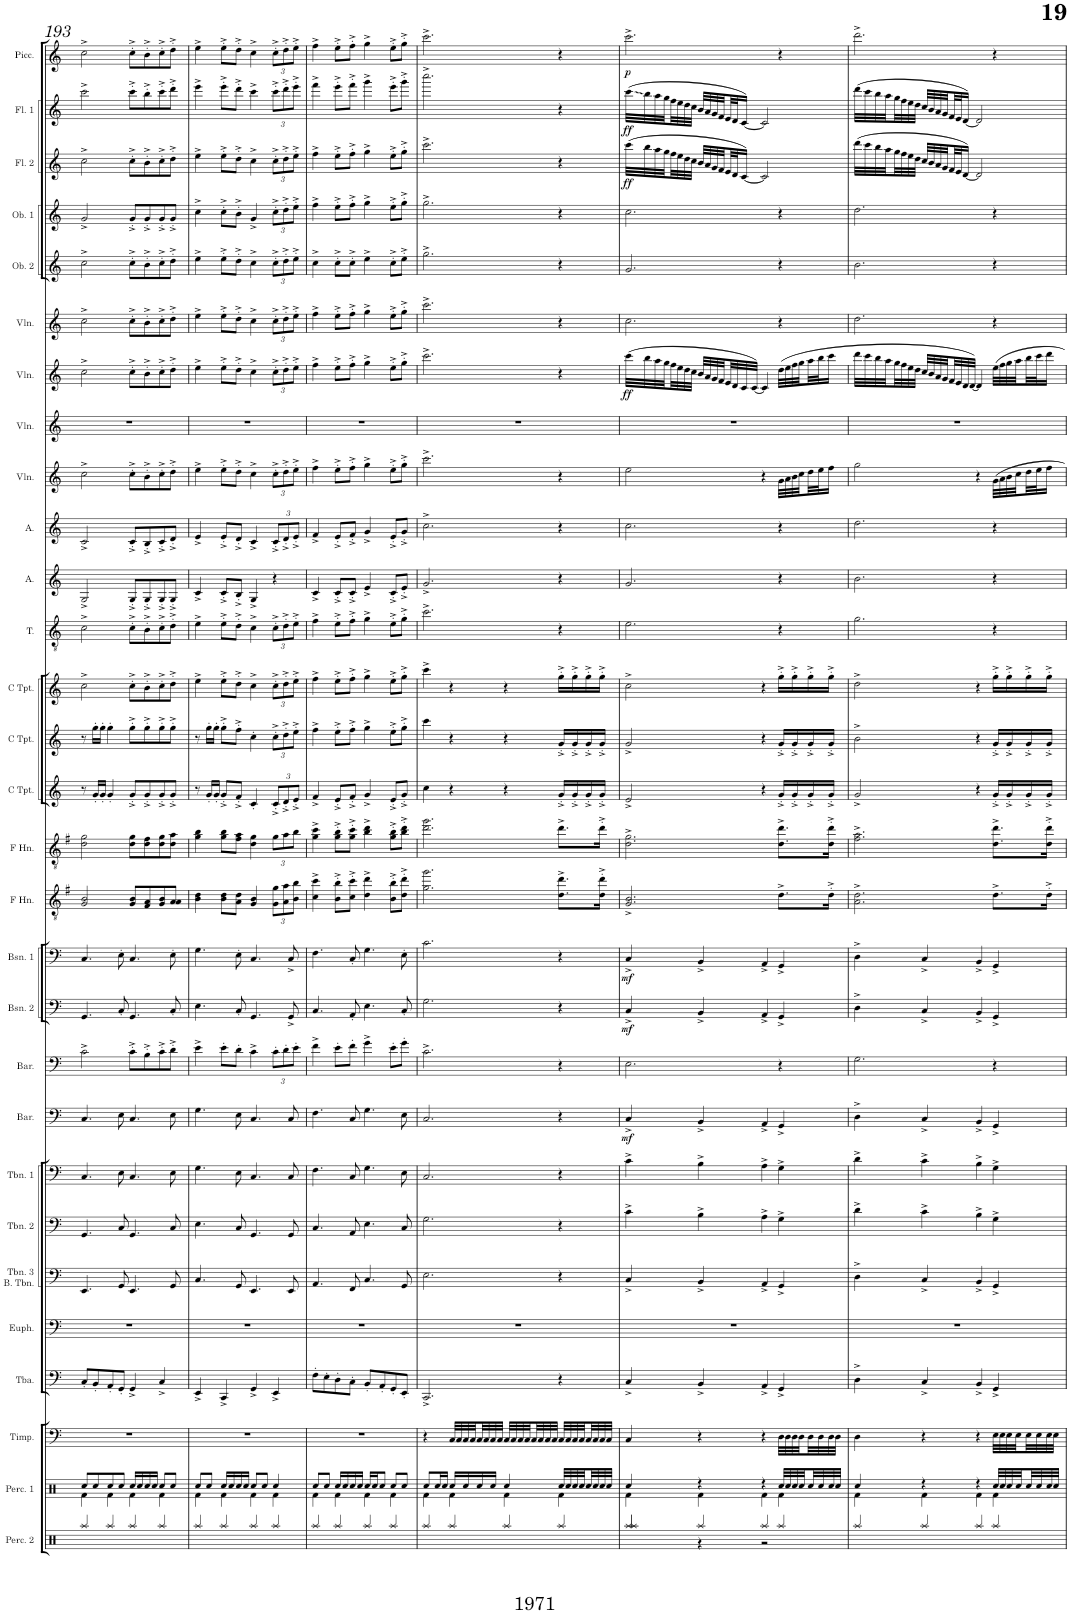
**kern	**kern	**kern	**kern	**kern	**kern	**kern	**kern	**kern	**dynam	**kern	**kern	**dynam	**kern	**dynam	**kern	**kern	**kern	**kern	**kern	**kern	**kern	**kern	**kern	**kern	**kern	**dynam	**kern	**kern	**kern	**kern	**dynam	**kern	**dynam	**kern	**dynam
*part29	*part28	*part27	*part26	*part25	*part24	*part23	*part22	*part21	*part21	*part20	*part19	*part19	*part18	*part18	*part17	*part16	*part15	*part14	*part13	*part12	*part11	*part10	*part9	*part8	*part7	*part7	*part6	*part5	*part4	*part3	*part3	*part2	*part2	*part1	*part1
*staff29	*staff28	*staff27	*staff26	*staff25	*staff24	*staff23	*staff22	*staff21	*staff21	*staff20	*staff19	*staff19	*staff18	*staff18	*staff17	*staff16	*staff15	*staff14	*staff13	*staff12	*staff11	*staff10	*staff9	*staff8	*staff7	*staff7	*staff6	*staff5	*staff4	*staff3	*staff3	*staff2	*staff2	*staff1	*staff1
*I"Percussion 2	*I"Percussion 1	*I"Timpani	*I"Tuba	*I"Euphonium	*I"Trombone 3 &amp; Bass Trombone	*I"Trombone 2	*I"Trombone 1	*I"Baritone	*	*I"Baritone	*I"Bassoon 2	*	*I"Bassoon 1	*	*I"Tenor	*I"Tenor	*I"C Trumpet	*I"C Trumpet	*I"C Trumpet	*I"Tenor	*I"Alto	*I"Alto	*I"Violin	*I"Violin	*I"Violin	*	*I"Violin	*I"Oboe 2	*I"Oboe 1	*I"Flute 2	*	*I"Flute 1	*	*I"Piccolo	*
*I'Perc. 2	*I'Perc. 1	*I'Timp.	*I'Tba.	*I'Euph.	*I'Tbn. 3 B. Tbn.	*I'Tbn. 2	*I'Tbn. 1	*I'Bar.	*	*I'Bar.	*I'Bsn. 2	*	*I'Bsn. 1	*	*I'T.	*I'T.	*I'C Tpt.	*I'C Tpt.	*I'C Tpt.	*I'T.	*I'A.	*I'A.	*I'Vln.	*I'Vln.	*I'Vln.	*	*I'Vln.	*I'Ob. 2	*I'Ob. 1	*I'Fl. 2	*	*I'Fl. 1	*	*I'Picc.	*
!!LO:PB:g=z
*clefX	*clefX	*clefF4	*clefF4	*clefF4	*clefF4	*clefF4	*clefF4	*clefF4	*	*clefF4	*clefF4	*	*clefF4	*	*clefGv2	*clefGv2	*clefG2	*clefG2	*clefG2	*clefGv2	*clefG2	*clefG2	*clefG2	*clefG2	*clefG2	*	*clefG2	*clefG2	*clefG2	*clefG2	*	*clefG2	*	*clefG2	*
*	*	*	*	*	*	*	*	*	*	*	*	*	*	*	*Trd4c7	*Trd4c7	*	*	*	*	*	*	*	*	*	*	*	*	*	*	*	*	*	*Trd-7c-12	*
*k[]	*k[]	*k[]	*k[]	*k[]	*k[]	*k[]	*k[]	*k[]	*	*k[]	*k[]	*	*k[]	*	*k[f#]	*k[f#]	*k[]	*k[]	*k[]	*k[]	*k[]	*k[]	*k[]	*k[]	*k[]	*	*k[]	*k[]	*k[]	*k[]	*	*k[]	*	*k[]	*
*M4/4	*M4/4	*M4/4	*M4/4	*M4/4	*M4/4	*M4/4	*M4/4	*M4/4	*	*M4/4	*M4/4	*	*M4/4	*	*M4/4	*M4/4	*M4/4	*M4/4	*M4/4	*M4/4	*M4/4	*M4/4	*M4/4	*M4/4	*M4/4	*	*M4/4	*M4/4	*M4/4	*M4/4	*	*M4/4	*	*M4/4	*
=193	=193	=193	=193	=193	=193	=193	=193	=193	=193	=193	=193	=193	=193	=193	=193	=193	=193	=193	=193	=193	=193	=193	=193	=193	=193	=193	=193	=193	=193	=193	=193	=193	=193	=193	=193
*	*^	*	*	*	*	*	*	*	*	*	*	*	*	*	*	*	*	*	*	*	*	*	*	*	*	*	*	*	*	*	*	*	*	*	*
4Raa/	8Rcc/L	4Rf\	1r	8C'/L	1r	4.EE/	4.GG/	4.C/	4.C/	.	2c^\	4.GG/	.	4.C/	.	2G/ 2B/	2d\ 2g\	8r	8r	2cc^\	2c^\	2G^/	2c^/	2cc^\	1r	2cc^\	.	2cc^\	2cc^\	2g^/	2cc^\	.	2ccc^\	.	2cc^\	.
.	8Rcc/	.	.	8BB'/	.	.	.	.	.	.	.	.	.	.	.	.	.	16g'/LL	16gg'\LL	.	.	.	.	.	.	.	.	.	.	.	.	.	.	.	.	.
.	.	.	.	.	.	.	.	.	.	.	.	.	.	.	.	.	.	16g'/JJ	16gg'\JJ	.	.	.	.	.	.	.	.	.	.	.	.	.	.	.	.	.
4Raa/	8Rcc/	4Rf\	.	8AA'/	.	.	.	.	.	.	.	.	.	.	.	.	.	4g'/	4gg'\	.	.	.	.	.	.	.	.	.	.	.	.	.	.	.	.	.
.	8Rcc/J	.	.	8GG'/J	.	8GG/	8C/	8E\	8E\	.	.	8C'/	.	8E'\	.	.	.	.	.	.	.	.	.	.	.	.	.	.	.	.	.	.	.	.	.	.
4Raa/	16Rcc/LL	4Rf\	.	4GG^/	.	4.EE/	4.GG/	4.C/	4.C/	.	8c'^\L	4.GG/	.	4.C/	.	8G/ 8B/L	8d\ 8g\L	8g'^/L	8gg'^\L	8cc'^\L	8c'^\L	8G'^/L	8c'^/L	8cc'^\L	.	8cc'^\L	.	8cc'^\L	8cc'^\L	8g'^/L	8cc'^\L	.	8ccc'^\L	.	8cc'^\L	.
.	16Rcc/	.	.	.	.	.	.	.	.	.	.	.	.	.	.	.	.	.	.	.	.	.	.	.	.	.	.	.	.	.	.	.	.	.	.	.
.	16Rcc/	.	.	.	.	.	.	.	.	.	8B'^\	.	.	.	.	8F#/ 8A/	8d\ 8f#\	8g'^/	8gg'^\	8b'^\	8B'^\	8G'^/	8B'^/	8b'^\	.	8b'^\	.	8b'^\	8b'^\	8g'^/	8b'^\	.	8bb'^\	.	8b'^\	.
.	16Rcc/JJ	.	.	.	.	.	.	.	.	.	.	.	.	.	.	.	.	.	.	.	.	.	.	.	.	.	.	.	.	.	.	.	.	.	.	.
4Raa/	8Rcc/L	4Rf\	.	4C^/	.	.	.	.	.	.	8c'^\	.	.	.	.	8G/ 8B/	8d\ 8g\	8g'^/	8gg'^\	8cc'^\	8c'^\	8G'^/	8c'^/	8cc'^\	.	8cc'^\	.	8cc'^\	8cc'^\	8g'^/	8cc'^\	.	8ccc'^\	.	8cc'^\	.
.	8Rcc/J	.	.	.	.	8GG/	8C/	8E\	8E\	.	8d'^\J	8C'/	.	8E'\	.	8A/ 8A/J	8d\ 8a\J	8g'^/J	8gg'^\J	8dd'^\J	8d'^\J	8G'^/J	8d'^/J	8dd'^\J	.	8dd'^\J	.	8dd'^\J	8dd'^\J	8g'^/J	8dd'^\J	.	8ddd'^\J	.	8dd'^\J	.
=194	=194	=194	=194	=194	=194	=194	=194	=194	=194	=194	=194	=194	=194	=194	=194	=194	=194	=194	=194	=194	=194	=194	=194	=194	=194	=194	=194	=194	=194	=194	=194	=194	=194	=194	=194	=194
4Raa/	8Rcc/L	4Rf\	1r	4EE^/	1r	4.C/	4.E\	4.G\	4.G\	.	4e^\	4.E\	.	4.G\	.	4B\ 4d\	4g\ 4b\	8r	8r	4ee^\	4e^\	4c^/	4e^/	4ee^\	1r	4ee^\	.	4ee^\	4ee^\	4cc^\	4ee^\	.	4eee^\	.	4ee^\	.
.	8Rcc/J	.	.	.	.	.	.	.	.	.	.	.	.	.	.	.	.	16g'/LL	16gg'\LL	.	.	.	.	.	.	.	.	.	.	.	.	.	.	.	.	.
.	.	.	.	.	.	.	.	.	.	.	.	.	.	.	.	.	.	16g'/JJ	16gg'\JJ	.	.	.	.	.	.	.	.	.	.	.	.	.	.	.	.	.
4Raa/	16Rcc/LL	4Rf\	.	4CC^/	.	.	.	.	.	.	8e'\L	.	.	.	.	8B\ 8d\L	8g\ 8b\L	8g'^/L	8gg'^\L	8ee'^\L	8e'^\L	8c'^/L	8e'^/L	8ee'^\L	.	8ee'^\L	.	8ee'^\L	8ee'^\L	8cc'^\L	8ee'^\L	.	8eee'^\L	.	8ee'^\L	.
.	16Rcc/	.	.	.	.	.	.	.	.	.	.	.	.	.	.	.	.	.	.	.	.	.	.	.	.	.	.	.	.	.	.	.	.	.	.	.
.	16Rcc/	.	.	.	.	8GG/	8C/	8E\	8E\	.	8d'\J	8C'/	.	8E'\	.	8A\ 8d\J	8f#\ 8a\J	8f'^/J	8ff'^\J	8dd'^\J	8d'^\J	8B'^/J	8d'^/J	8dd'^\J	.	8dd'^\J	.	8dd'^\J	8dd'^\J	8b'^\J	8dd'^\J	.	8ddd'^\J	.	8dd'^\J	.
.	16Rcc/JJ	.	.	.	.	.	.	.	.	.	.	.	.	.	.	.	.	.	.	.	.	.	.	.	.	.	.	.	.	.	.	.	.	.	.	.
4Raa/	8Rcc/L	4Rf\	.	4GG^/	.	4.EE/	4.GG/	4.C/	4.C/	.	4c^\	4.GG/	.	4.C/	.	4G/ 4B/	4d\ 4g\	4c'/	4cc'\	4cc^\	4c^\	4G^/	4c^/	4cc^\	.	4cc^\	.	4cc^\	4cc^\	4g^/	4cc^\	.	4ccc^\	.	4cc^\	.
.	8Rcc/J	.	.	.	.	.	.	.	.	.	.	.	.	.	.	.	.	.	.	.	.	.	.	.	.	.	.	.	.	.	.	.	.	.	.	.
*	*	*	*	*	*	*	*	*	*	*	*Xbrackettup	*	*	*	*	*Xbrackettup	*Xbrackettup	*Xbrackettup	*Xbrackettup	*Xbrackettup	*Xbrackettup	*	*Xbrackettup	*Xbrackettup	*	*Xbrackettup	*	*Xbrackettup	*Xbrackettup	*Xbrackettup	*Xbrackettup	*	*Xbrackettup	*	*Xbrackettup	*
4Raa/	4Rcc/	4Rf\	.	4EE^/	.	.	.	.	.	.	12c'\L	.	.	.	.	12G\ 12g\L	12g\L	12c'^/L	12cc'^\L	12cc'^\L	12c'^\L	4r	12c'^/L	12cc'^\L	.	12cc'^\L	.	12cc'^\L	12cc'^\L	12cc'^\L	12cc'^\L	.	12ccc'^\L	.	12cc'^\L	.
.	.	.	.	.	.	.	.	.	.	.	12d'\	.	.	.	.	12A\ 12a\	12a\	12d'^/	12dd'^\	12dd'^\	12d'^\	.	12d'^/	12dd'^\	.	12dd'^\	.	12dd'^\	12dd'^\	12dd'^\	12dd'^\	.	12ddd'^\	.	12dd'^\	.
.	.	.	.	.	.	8EE/	8GG/	8C/	8C/	.	.	8GG^/	.	8C^/	.	.	.	.	.	.	.	.	.	.	.	.	.	.	.	.	.	.	.	.	.	.
.	.	.	.	.	.	.	.	.	.	.	12e'\J	.	.	.	.	12B\ 12b\J	12b\J	12e'^/J	12ee'^\J	12ee'^\J	12e'^\J	.	12e'^/J	12ee'^\J	.	12ee'^\J	.	12ee'^\J	12ee'^\J	12ee'^\J	12ee'^\J	.	12eee'^\J	.	12ee'^\J	.
=195	=195	=195	=195	=195	=195	=195	=195	=195	=195	=195	=195	=195	=195	=195	=195	=195	=195	=195	=195	=195	=195	=195	=195	=195	=195	=195	=195	=195	=195	=195	=195	=195	=195	=195	=195	=195
4Raa/	8Rcc/L	4Rf\	1r	8F'\L	1r	4.AA/	4.C/	4.F\	4.F\	.	4f^\	4.C/	.	4.F\	.	4c\^ 4cc\^	4g\^ 4cc\^	4f^/	4ff^\	4ff^\	4f^\	4c^/	4f^/	4ff^\	1r	4ff^\	.	4ff^\	4cc^\	4ff^\	4ff^\	.	4fff^\	.	4ff^\	.
.	8Rcc/J	.	.	8E'\	.	.	.	.	.	.	.	.	.	.	.	.	.	.	.	.	.	.	.	.	.	.	.	.	.	.	.	.	.	.	.	.
4Raa/	16Rcc/LL	4Rf\	.	8D'\	.	.	.	.	.	.	8e'\L	.	.	.	.	8B\'^ 8b\'^L	8g\'^ 8b\'^L	8e'^/L	8ee'^\L	8ee'^\L	8e'^\L	8c'^/L	8e'^/L	8ee'^\L	.	8ee'^\L	.	8ee'^\L	8cc'^\L	8ee'^\L	8ee'^\L	.	8eee'^\L	.	8ee'^\L	.
.	16Rcc/	.	.	.	.	.	.	.	.	.	.	.	.	.	.	.	.	.	.	.	.	.	.	.	.	.	.	.	.	.	.	.	.	.	.	.
.	16Rcc/	.	.	8C'\J	.	8FF/	8AA/	8C/	8C/	.	8f'\J	8AA'/	.	8C'/	.	8c\'^ 8cc\'^J	8g\'^ 8cc\'^J	8f'^/J	8ff'^\J	8ff'^\J	8f'^\J	8c'^/J	8f'^/J	8ff'^\J	.	8ff'^\J	.	8ff'^\J	8cc'^\J	8ff'^\J	8ff'^\J	.	8fff'^\J	.	8ff'^\J	.
.	16Rcc/JJ	.	.	.	.	.	.	.	.	.	.	.	.	.	.	.	.	.	.	.	.	.	.	.	.	.	.	.	.	.	.	.	.	.	.	.
4Raa/	16Rcc/LL	4Rf\	.	8BB'/L	.	4.C/	4.E\	4.G\	4.G\	.	4g^\	4.E\	.	4.G\	.	4d\^ 4dd\^	4b\^ 4dd\^	4g^/	4gg^\	4gg^\	4g^\	4e^/	4g^/	4gg^\	.	4gg^\	.	4gg^\	4ee^\	4gg^\	4gg^\	.	4ggg^\	.	4gg^\	.
.	16Rcc/J	.	.	.	.	.	.	.	.	.	.	.	.	.	.	.	.	.	.	.	.	.	.	.	.	.	.	.	.	.	.	.	.	.	.	.
.	8Rcc/J	.	.	8AA'/	.	.	.	.	.	.	.	.	.	.	.	.	.	.	.	.	.	.	.	.	.	.	.	.	.	.	.	.	.	.	.	.
4Raa/	8Rcc/L	4Rf\	.	8GG'/	.	.	.	.	.	.	8e'\L	.	.	.	.	8B\'^ 8b\'^L	8g\'^ 8b\'^L	8e'^/L	8ee'^\L	8ee'^\L	8e'^\L	8c'^/L	8e'^/L	8ee'^\L	.	8ee'^\L	.	8ee'^\L	8cc'^\L	8ee'^\L	8ee'^\L	.	8eee'^\L	.	8ee'^\L	.
.	8Rcc/J	.	.	8EE'/J	.	8GG/	8C/	8E\	8E\	.	8g'\J	8C'/	.	8E'\	.	8d\'^ 8dd\'^J	8b\'^ 8dd\'^J	8g'^/J	8gg'^\J	8gg'^\J	8g'^\J	8e'^/J	8g'^/J	8gg'^\J	.	8gg'^\J	.	8gg'^\J	8ee'^\J	8gg'^\J	8gg'^\J	.	8ggg'^\J	.	8gg'^\J	.
=196	=196	=196	=196	=196	=196	=196	=196	=196	=196	=196	=196	=196	=196	=196	=196	=196	=196	=196	=196	=196	=196	=196	=196	=196	=196	=196	=196	=196	=196	=196	=196	=196	=196	=196	=196	=196
4Raa/	8Rcc/L	4Rf\	4r	2.CC^/	1r	2.E\	2.G\	2.C/	2.C/	.	2.c^\	2.G\	.	2.c\	.	2.g\ 2.gg\	2.dd\ 2.gg\	4cc\	4ccc\	4ccc^\	2.cc^\	2.g^/	2.cc^\	2.ccc^\	1r	2.ccc^\	.	2.ccc^\	2.gg^\	2.gg^\	2.ccc^\	.	2.cccc^\	.	2.ccc^\	.
.	16Rcc/L	.	.	.	.	.	.	.	.	.	.	.	.	.	.	.	.	.	.	.	.	.	.	.	.	.	.	.	.	.	.	.	.	.	.	.
.	16Rcc/JJ	.	.	.	.	.	.	.	.	.	.	.	.	.	.	.	.	.	.	.	.	.	.	.	.	.	.	.	.	.	.	.	.	.	.	.
4Raa/	16Rcc/LL	4Rf\	32C/LLL	.	.	.	.	.	.	.	.	.	.	.	.	.	.	4r	4r	4r	.	.	.	.	.	.	.	.	.	.	.	.	.	.	.	.
.	.	.	32C/	.	.	.	.	.	.	.	.	.	.	.	.	.	.	.	.	.	.	.	.	.	.	.	.	.	.	.	.	.	.	.	.	.
.	16Rcc/	.	32C/	.	.	.	.	.	.	.	.	.	.	.	.	.	.	.	.	.	.	.	.	.	.	.	.	.	.	.	.	.	.	.	.	.
.	.	.	32C/	.	.	.	.	.	.	.	.	.	.	.	.	.	.	.	.	.	.	.	.	.	.	.	.	.	.	.	.	.	.	.	.	.
.	16Rcc/	.	32C/	.	.	.	.	.	.	.	.	.	.	.	.	.	.	.	.	.	.	.	.	.	.	.	.	.	.	.	.	.	.	.	.	.
.	.	.	32C/	.	.	.	.	.	.	.	.	.	.	.	.	.	.	.	.	.	.	.	.	.	.	.	.	.	.	.	.	.	.	.	.	.
.	16Rcc/JJ	.	32C/	.	.	.	.	.	.	.	.	.	.	.	.	.	.	.	.	.	.	.	.	.	.	.	.	.	.	.	.	.	.	.	.	.
.	.	.	32C/JJJ	.	.	.	.	.	.	.	.	.	.	.	.	.	.	.	.	.	.	.	.	.	.	.	.	.	.	.	.	.	.	.	.	.
4Raa/	4Rcc/	4Rf\	32C/LLL	.	.	.	.	.	.	.	.	.	.	.	.	.	.	4r	4r	4r	.	.	.	.	.	.	.	.	.	.	.	.	.	.	.	.
.	.	.	32C/	.	.	.	.	.	.	.	.	.	.	.	.	.	.	.	.	.	.	.	.	.	.	.	.	.	.	.	.	.	.	.	.	.
.	.	.	32C/	.	.	.	.	.	.	.	.	.	.	.	.	.	.	.	.	.	.	.	.	.	.	.	.	.	.	.	.	.	.	.	.	.
.	.	.	32C/	.	.	.	.	.	.	.	.	.	.	.	.	.	.	.	.	.	.	.	.	.	.	.	.	.	.	.	.	.	.	.	.	.
.	.	.	32C/	.	.	.	.	.	.	.	.	.	.	.	.	.	.	.	.	.	.	.	.	.	.	.	.	.	.	.	.	.	.	.	.	.
.	.	.	32C/	.	.	.	.	.	.	.	.	.	.	.	.	.	.	.	.	.	.	.	.	.	.	.	.	.	.	.	.	.	.	.	.	.
.	.	.	32C/	.	.	.	.	.	.	.	.	.	.	.	.	.	.	.	.	.	.	.	.	.	.	.	.	.	.	.	.	.	.	.	.	.
.	.	.	32C/JJJ	.	.	.	.	.	.	.	.	.	.	.	.	.	.	.	.	.	.	.	.	.	.	.	.	.	.	.	.	.	.	.	.	.
4Raa/	32Rcc/LLL	4Rf\	32C/LLL	4r	.	4r	4r	4r	4r	.	4r	4r	.	4r	.	8.d\^ 8.dd\^L	8.dd^\L	16g'^/LL	16g'^/LL	16gg'^\LL	4r	4r	4r	4r	.	4r	.	4r	4r	4r	4r	.	4r	.	4r	.
.	32Rcc/	.	32C/	.	.	.	.	.	.	.	.	.	.	.	.	.	.	.	.	.	.	.	.	.	.	.	.	.	.	.	.	.	.	.	.	.
.	32Rcc/	.	32C/	.	.	.	.	.	.	.	.	.	.	.	.	.	.	16g'^/	16g'^/	16gg'^\	.	.	.	.	.	.	.	.	.	.	.	.	.	.	.	.
.	32Rcc/	.	32C/	.	.	.	.	.	.	.	.	.	.	.	.	.	.	.	.	.	.	.	.	.	.	.	.	.	.	.	.	.	.	.	.	.
.	32Rcc/	.	32C/	.	.	.	.	.	.	.	.	.	.	.	.	.	.	16g'^/	16g'^/	16gg'^\	.	.	.	.	.	.	.	.	.	.	.	.	.	.	.	.
.	32Rcc/	.	32C/	.	.	.	.	.	.	.	.	.	.	.	.	.	.	.	.	.	.	.	.	.	.	.	.	.	.	.	.	.	.	.	.	.
.	32Rcc/	.	32C/	.	.	.	.	.	.	.	.	.	.	.	.	16d\'^ 16dd\'^Jk	16dd'^\Jk	16g'^/JJ	16g'^/JJ	16gg'^\JJ	.	.	.	.	.	.	.	.	.	.	.	.	.	.	.	.
.	32Rcc/JJJ	.	32C/JJJ	.	.	.	.	.	.	.	.	.	.	.	.	.	.	.	.	.	.	.	.	.	.	.	.	.	.	.	.	.	.	.	.	.
=197	=197	=197	=197	=197	=197	=197	=197	=197	=197	=197	=197	=197	=197	=197	=197	=197	=197	=197	=197	=197	=197	=197	=197	=197	=197	=197	=197	=197	=197	=197	=197	=197	=197	=197	=197	=197
*^	*	*	*	*	*	*	*	*	*	*	*	*	*	*	*	*	*	*	*	*	*	*	*	*	*	*	*	*	*	*	*	*	*	*	*	*
!	!	!	!	!	!	!	!	!	!	!	!LO:DY:b	!	!	!LO:DY:b	!	!LO:DY:b	!	!	!	!	!	!	!	!	!	!	!	!LO:DY:b	!	!	!	!	!LO:DY:b	!	!LO:DY:b	!	!LO:DY:b
4Raa/	4Raa/	4Rcc/	4Rf\	4C/	4C^/	1r	4C^/	4c^\	4c^\	4C^/	mf	2.E\	4C^/	mf	4C^/	mf	2.G/^ 2.B/^	2.d\^ 2.g\^	2e^/	2g^/	2cc^\	2.e\	2.g/	2.cc\	2ee\	1r	(32ccc\LLL	ff	2.cc\	2.g/	2.cc\	(32ccc\LLL	ff	(32ccc\LLL	ff	2.ccc^\	p
.	.	.	.	.	.	.	.	.	.	.	.	.	.	.	.	.	.	.	.	.	.	.	.	.	.	.	32bb\	.	.	.	.	32bb\	.	32bb\	.	.	.
.	.	.	.	.	.	.	.	.	.	.	.	.	.	.	.	.	.	.	.	.	.	.	.	.	.	.	32aa\	.	.	.	.	32aa\	.	32aa\	.	.	.
.	.	.	.	.	.	.	.	.	.	.	.	.	.	.	.	.	.	.	.	.	.	.	.	.	.	.	32gg\	.	.	.	.	32gg\	.	32gg\	.	.	.
.	.	.	.	.	.	.	.	.	.	.	.	.	.	.	.	.	.	.	.	.	.	.	.	.	.	.	32ff\	.	.	.	.	32ff\	.	32ff\	.	.	.
.	.	.	.	.	.	.	.	.	.	.	.	.	.	.	.	.	.	.	.	.	.	.	.	.	.	.	32ee\	.	.	.	.	32ee\	.	32ee\	.	.	.
.	.	.	.	.	.	.	.	.	.	.	.	.	.	.	.	.	.	.	.	.	.	.	.	.	.	.	32dd\	.	.	.	.	32dd\	.	32dd\	.	.	.
.	.	.	.	.	.	.	.	.	.	.	.	.	.	.	.	.	.	.	.	.	.	.	.	.	.	.	32cc\JJJ	.	.	.	.	32cc\JJJ	.	32cc\JJJ	.	.	.
4Raa/	4r	4r	4Rf\	4r	4BB^/	.	4BB^/	4B^\	4B^\	4BB^/	.	.	4BB^/	.	4BB^/	.	.	.	.	.	.	.	.	.	.	.	32b/LLL	.	.	.	.	32b/LLL	.	32b/LLL	.	.	.
.	.	.	.	.	.	.	.	.	.	.	.	.	.	.	.	.	.	.	.	.	.	.	.	.	.	.	32a/	.	.	.	.	32a/	.	32a/	.	.	.
.	.	.	.	.	.	.	.	.	.	.	.	.	.	.	.	.	.	.	.	.	.	.	.	.	.	.	32g/	.	.	.	.	32g/	.	32g/	.	.	.
.	.	.	.	.	.	.	.	.	.	.	.	.	.	.	.	.	.	.	.	.	.	.	.	.	.	.	32f/	.	.	.	.	32f/	.	32f/	.	.	.
.	.	.	.	.	.	.	.	.	.	.	.	.	.	.	.	.	.	.	.	.	.	.	.	.	.	.	32e/	.	.	.	.	32e/	.	32e/	.	.	.
.	.	.	.	.	.	.	.	.	.	.	.	.	.	.	.	.	.	.	.	.	.	.	.	.	.	.	32d/	.	.	.	.	32d/J	.	32d/J	.	.	.
.	.	.	.	.	.	.	.	.	.	.	.	.	.	.	.	.	.	.	.	.	.	.	.	.	.	.	32c/	.	.	.	.	[16c/JJ)	.	[16c/JJ)	.	.	.
.	.	.	.	.	.	.	.	.	.	.	.	.	.	.	.	.	.	.	.	.	.	.	.	.	.	.	[32c/JJJ)	.	.	.	.	.	.	.	.	.	.
4Raa/	2r	4r	4Rf\	4r	4AA^/	.	4AA^/	4A^\	4A^\	4AA^/	.	.	4AA^/	.	4AA^/	.	.	.	4r	4r	4r	.	.	.	4r	.	4c/]	.	.	.	.	2c/]	.	2c/]	.	.	.
4Raa/	.	32Rcc/LLL	4Rf\	32D\LLL	4GG^/	.	4GG^/	4G^\	4G^\	4GG^/	.	4r	4GG^/	.	4GG^/	.	8.d^\L	8.d\^ 8.dd\^L	16g'^/LL	16g'^/LL	16gg'^\LL	4r	4r	4r	32g\LLL	.	(32dd\LLL	.	4r	4r	4r	.	.	.	.	4r	.
.	.	32Rcc/	.	32D\	.	.	.	.	.	.	.	.	.	.	.	.	.	.	.	.	.	.	.	.	32a\	.	32ee\	.	.	.	.	.	.	.	.	.	.
.	.	32Rcc/	.	32D\	.	.	.	.	.	.	.	.	.	.	.	.	.	.	16g'^/	16g'^/	16gg'^\	.	.	.	32b\	.	32ff\	.	.	.	.	.	.	.	.	.	.
.	.	32Rcc/	.	32D\	.	.	.	.	.	.	.	.	.	.	.	.	.	.	.	.	.	.	.	.	32cc\	.	32gg\	.	.	.	.	.	.	.	.	.	.
.	.	32Rcc/	.	32D\	.	.	.	.	.	.	.	.	.	.	.	.	.	.	16g'^/	16g'^/	16gg'^\	.	.	.	32dd\	.	32aa\	.	.	.	.	.	.	.	.	.	.
.	.	32Rcc/	.	32D\	.	.	.	.	.	.	.	.	.	.	.	.	.	.	.	.	.	.	.	.	32ee\J	.	32bb\J	.	.	.	.	.	.	.	.	.	.
.	.	32Rcc/	.	32D\	.	.	.	.	.	.	.	.	.	.	.	.	16d'^\Jk	16d\'^ 16dd\'^Jk	16g'^/JJ	16g'^/JJ	16gg'^\JJ	.	.	.	16ff\JJ	.	16ccc\JJ	.	.	.	.	.	.	.	.	.	.
.	.	32Rcc/JJJ	.	32D\JJJ	.	.	.	.	.	.	.	.	.	.	.	.	.	.	.	.	.	.	.	.	.	.	.	.	.	.	.	.	.	.	.	.	.
*v	*v	*	*	*	*	*	*	*	*	*	*	*	*	*	*	*	*	*	*	*	*	*	*	*	*	*	*	*	*	*	*	*	*	*	*	*	*
=198	=198	=198	=198	=198	=198	=198	=198	=198	=198	=198	=198	=198	=198	=198	=198	=198	=198	=198	=198	=198	=198	=198	=198	=198	=198	=198	=198	=198	=198	=198	=198	=198	=198	=198	=198	=198
4Raa/	4Rcc/	4Rf\	4D\	4D^\	1r	4D^\	4d^\	4d^\	4D^\	.	2.G\	4D^\	.	4D^\	.	2.A\^ 2.d\^	2.f#\^ 2.a\^	2g^/	2b^\	2dd^\	2.g\	2.b\	2.dd\	2gg\	1r	32ddd\LLL	.	2.dd\	2.b\	2.dd\	(32ddd\LLL	.	(32ddd\LLL	.	2.ddd^\	.
.	.	.	.	.	.	.	.	.	.	.	.	.	.	.	.	.	.	.	.	.	.	.	.	.	.	32ccc\	.	.	.	.	32ccc\	.	32ccc\	.	.	.
.	.	.	.	.	.	.	.	.	.	.	.	.	.	.	.	.	.	.	.	.	.	.	.	.	.	32bb\	.	.	.	.	32bb\	.	32bb\	.	.	.
.	.	.	.	.	.	.	.	.	.	.	.	.	.	.	.	.	.	.	.	.	.	.	.	.	.	32aa\	.	.	.	.	32aa\	.	32aa\	.	.	.
.	.	.	.	.	.	.	.	.	.	.	.	.	.	.	.	.	.	.	.	.	.	.	.	.	.	32gg\	.	.	.	.	32gg\	.	32gg\	.	.	.
.	.	.	.	.	.	.	.	.	.	.	.	.	.	.	.	.	.	.	.	.	.	.	.	.	.	32ff\	.	.	.	.	32ff\	.	32ff\	.	.	.
.	.	.	.	.	.	.	.	.	.	.	.	.	.	.	.	.	.	.	.	.	.	.	.	.	.	32ee\	.	.	.	.	32ee\	.	32ee\	.	.	.
.	.	.	.	.	.	.	.	.	.	.	.	.	.	.	.	.	.	.	.	.	.	.	.	.	.	32dd\JJJ	.	.	.	.	32dd\JJJ	.	32dd\JJJ	.	.	.
4Raa/	4r	4Rf\	4r	4C^/	.	4C^/	4c^\	4c^\	4C^/	.	.	4C^/	.	4C^/	.	.	.	.	.	.	.	.	.	.	.	32cc/LLL	.	.	.	.	32cc/LLL	.	32cc/LLL	.	.	.
.	.	.	.	.	.	.	.	.	.	.	.	.	.	.	.	.	.	.	.	.	.	.	.	.	.	32b/	.	.	.	.	32b/	.	32b/	.	.	.
.	.	.	.	.	.	.	.	.	.	.	.	.	.	.	.	.	.	.	.	.	.	.	.	.	.	32a/	.	.	.	.	32a/	.	32a/	.	.	.
.	.	.	.	.	.	.	.	.	.	.	.	.	.	.	.	.	.	.	.	.	.	.	.	.	.	32g/	.	.	.	.	32g/	.	32g/	.	.	.
.	.	.	.	.	.	.	.	.	.	.	.	.	.	.	.	.	.	.	.	.	.	.	.	.	.	32f/	.	.	.	.	32f/	.	32f/	.	.	.
.	.	.	.	.	.	.	.	.	.	.	.	.	.	.	.	.	.	.	.	.	.	.	.	.	.	32e/	.	.	.	.	32e/J	.	32e/J	.	.	.
.	.	.	.	.	.	.	.	.	.	.	.	.	.	.	.	.	.	.	.	.	.	.	.	.	.	32d/	.	.	.	.	[16d/JJ)	.	[16d/JJ)	.	.	.
.	.	.	.	.	.	.	.	.	.	.	.	.	.	.	.	.	.	.	.	.	.	.	.	.	.	[32d/JJJ)	.	.	.	.	.	.	.	.	.	.
4Raa/	4r	4Rf\	4r	4BB^/	.	4BB^/	4B^\	4B^\	4BB^/	.	.	4BB^/	.	4BB^/	.	.	.	4r	4r	4r	.	.	.	4r	.	4d/]	.	.	.	.	2d/]	.	2d/]	.	.	.
4Raa/	32Rcc/LLL	4Rf\	32E\LLL	4GG^/	.	4GG^/	4G^\	4G^\	4GG^/	.	4r	4GG^/	.	4GG^/	.	8.d^\L	8.d\^ 8.dd\^L	16g'^/LL	16g'^/LL	16gg'^\LL	4r	4r	4r	32g\LLL	.	32ee\LLL	.	4r	4r	4r	.	.	.	.	4r	.
.	32Rcc/	.	32E\	.	.	.	.	.	.	.	.	.	.	.	.	.	.	.	.	.	.	.	.	32a\	.	32ff\	.	.	.	.	.	.	.	.	.	.
.	32Rcc/	.	32E\	.	.	.	.	.	.	.	.	.	.	.	.	.	.	16g'^/	16g'^/	16gg'^\	.	.	.	32b\	.	32gg\	.	.	.	.	.	.	.	.	.	.
.	32Rcc/	.	32E\	.	.	.	.	.	.	.	.	.	.	.	.	.	.	.	.	.	.	.	.	32cc\	.	32aa\	.	.	.	.	.	.	.	.	.	.
.	32Rcc/	.	32E\	.	.	.	.	.	.	.	.	.	.	.	.	.	.	16g'^/	16g'^/	16gg'^\	.	.	.	32dd\	.	32bb\	.	.	.	.	.	.	.	.	.	.
.	32Rcc/	.	32E\	.	.	.	.	.	.	.	.	.	.	.	.	.	.	.	.	.	.	.	.	32ee\J	.	32ccc\J	.	.	.	.	.	.	.	.	.	.
.	32Rcc/	.	32E\	.	.	.	.	.	.	.	.	.	.	.	.	16d'^\Jk	16d\'^ 16dd\'^Jk	16g'^/JJ	16g'^/JJ	16gg'^\JJ	.	.	.	16ff\JJ	.	16ddd\JJ	.	.	.	.	.	.	.	.	.	.
.	32Rcc/JJJ	.	32E\JJJ	.	.	.	.	.	.	.	.	.	.	.	.	.	.	.	.	.	.	.	.	.	.	.	.	.	.	.	.	.	.	.	.	.
*	*v	*v	*	*	*	*	*	*	*	*	*	*	*	*	*	*	*	*	*	*	*	*	*	*	*	*	*	*	*	*	*	*	*	*	*	*
=	=	=	=	=	=	=	=	=	=	=	=	=	=	=	=	=	=	=	=	=	=	=	=	=	=	=	=	=	=	=	=	=	=	=	=
*-	*-	*-	*-	*-	*-	*-	*-	*-	*-	*-	*-	*-	*-	*-	*-	*-	*-	*-	*-	*-	*-	*-	*-	*-	*-	*-	*-	*-	*-	*-	*-	*-	*-	*-	*-
